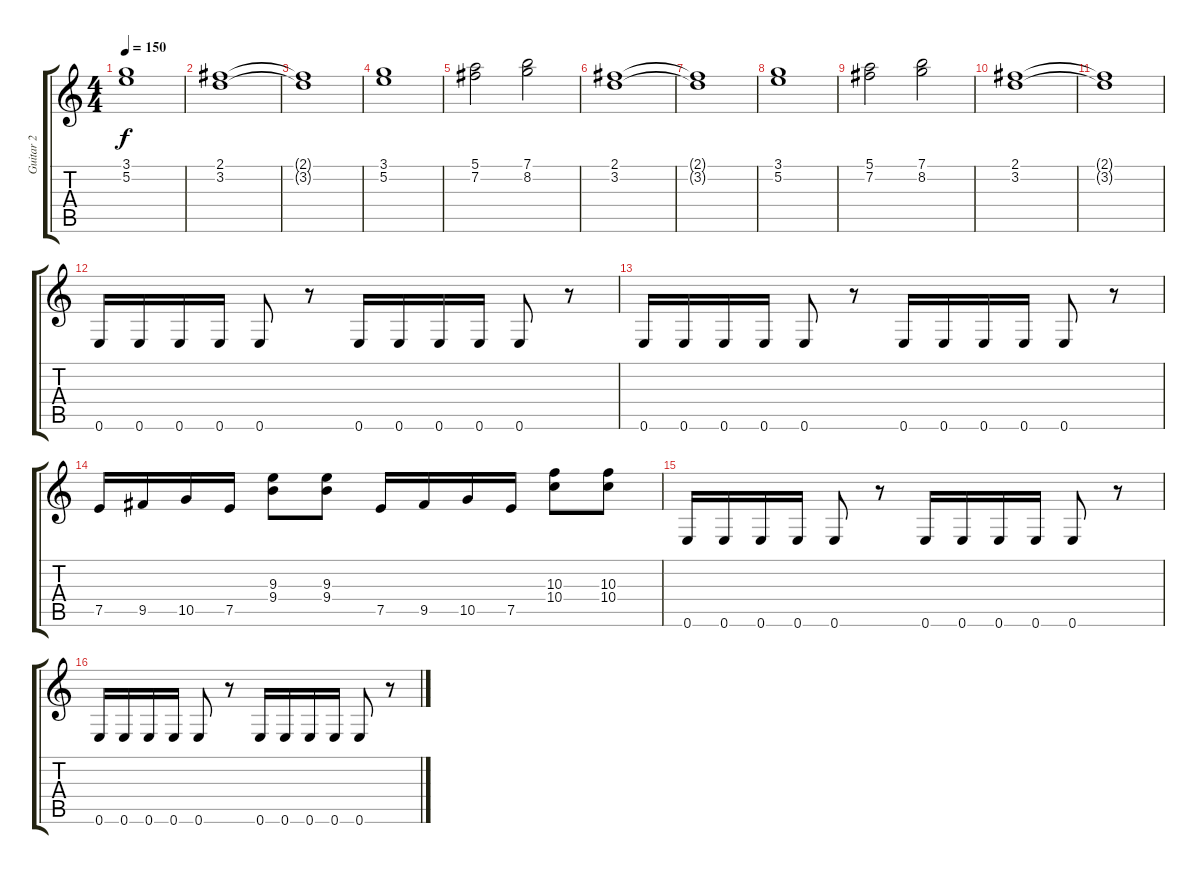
\track ("Guitar 2" "Guitar 2") {instrument overdrivenguitar}
\staff {score tabs}
\tuning (E4 B3 G3 D3 A2 E2) {hide}
\ts (4 4)
\tempo 150
\clef g2
\ks c
(3.1{t} 5.2{t}).1{dy f} |
(2.1 3.2).1 |
(2.1{t} 3.2{t}).1 |
(3.1 5.2).1 |
(5.1 7.2).2 (7.1 8.2).2 |
(2.1 3.2).1 |
(2.1{t} 3.2{t}).1 |
(3.1 5.2).1 |
(5.1 7.2).2 (7.1 8.2).2 |
(2.1 3.2).1 |
(2.1{t} 3.2{t}).1 |
0.6.16{instrument overdrivenguitar} 0.6.16 0.6.16 0.6.16 0.6.8 r.8 0.6.16 0.6.16 0.6.16 0.6.16 0.6.8 r.8 |
0.6.16 0.6.16 0.6.16 0.6.16 0.6.8 r.8 0.6.16 0.6.16 0.6.16 0.6.16 0.6.8 r.8 |
7.5.16 9.5.16 10.5.16 7.5.16 (9.3 9.4).8 (9.3 9.4).8 7.5.16 9.5.16 10.5.16 7.5.16 (10.3 10.4).8 (10.3 10.4).8 |
0.6.16 0.6.16 0.6.16 0.6.16 0.6.8 r.8 0.6.16 0.6.16 0.6.16 0.6.16 0.6.8 r.8 |
0.6.16 0.6.16 0.6.16 0.6.16 0.6.8 r.8 0.6.16 0.6.16 0.6.16 0.6.16 0.6.8 r.8
